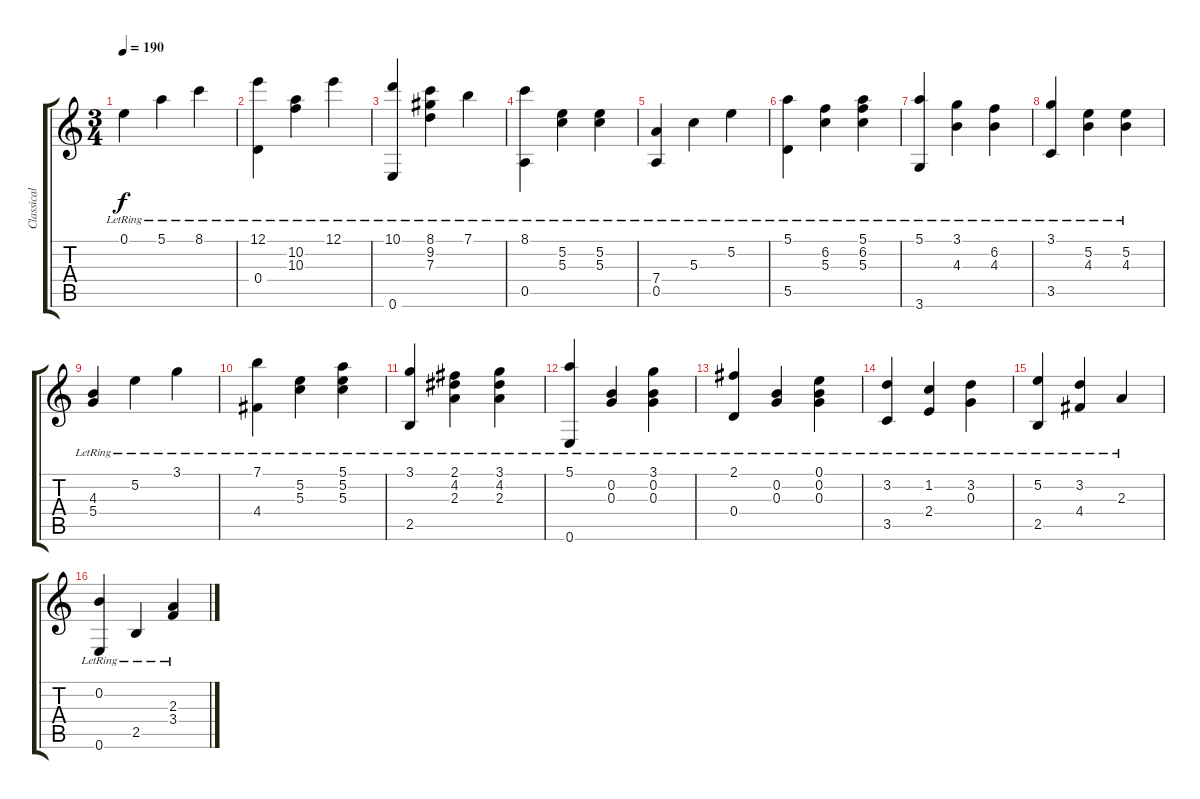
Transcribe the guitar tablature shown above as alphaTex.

\track ("Classical Guitar" "Classical ") {instrument acousticguitarnylon}
\staff {score tabs}
\tuning (E4 B3 G3 D3 A2 E2) {hide}
\ts (3 4)
\tempo 190
\clef g2
\ks c
0.1{lr}.4{dy f} 5.1{lr}.4 8.1{lr}.4 |
(12.1{lr} 0.4{lr}).4 (10.2{lr} 10.3{lr}).4 12.1{lr}.4 |
(10.1{lr} 0.6{lr}).4 (8.1{lr} 9.2{lr} 7.3{lr}).4 7.1{lr}.4 |
(8.1{lr} 0.5{lr}).4 (5.2{lr} 5.3{lr}).4 (5.2{lr} 5.3{lr}).4 |
(7.4{lr} 0.5{lr}).4 5.3{lr}.4 5.2{lr}.4 |
(5.1{lr} 5.5{lr}).4 (6.2{lr} 5.3{lr}).4 (5.1{lr} 6.2{lr} 5.3{lr}).4 |
(5.1{lr} 3.6{lr}).4 (3.1{lr} 4.3{lr}).4 (6.2{lr} 4.3{lr}).4 |
(3.1{lr} 3.5{lr}).4 (5.2{lr} 4.3{lr}).4 (5.2{lr} 4.3{lr}).4 |
(4.3{lr} 5.4{lr}).4 5.2{lr}.4 3.1{lr}.4 |
(7.1{lr} 4.4{lr}).4 (5.2{lr} 5.3{lr}).4 (5.1{lr} 5.2{lr} 5.3{lr}).4 |
(3.1{lr} 2.5{lr}).4 (2.1{lr} 4.2{lr} 2.3{lr}).4 (3.1{lr} 4.2{lr} 2.3{lr}).4 |
(5.1{lr} 0.6{lr}).4 (0.2{lr} 0.3{lr}).4 (3.1{lr} 0.2{lr} 0.3{lr}).4 |
(2.1{lr} 0.4{lr}).4 (0.2{lr} 0.3{lr}).4 (0.1{lr} 0.2{lr} 0.3{lr}).4 |
(3.2{lr} 3.5{lr}).4 (1.2{lr} 2.4{lr}).4 (3.2{lr} 0.3{lr}).4 |
(5.2{lr} 2.5{lr}).4 (3.2{lr} 4.4{lr}).4 2.3{lr}.4 |
(0.2{lr} 0.6{lr}).4 2.5{lr}.4 (2.3{lr} 3.4{lr}).4
